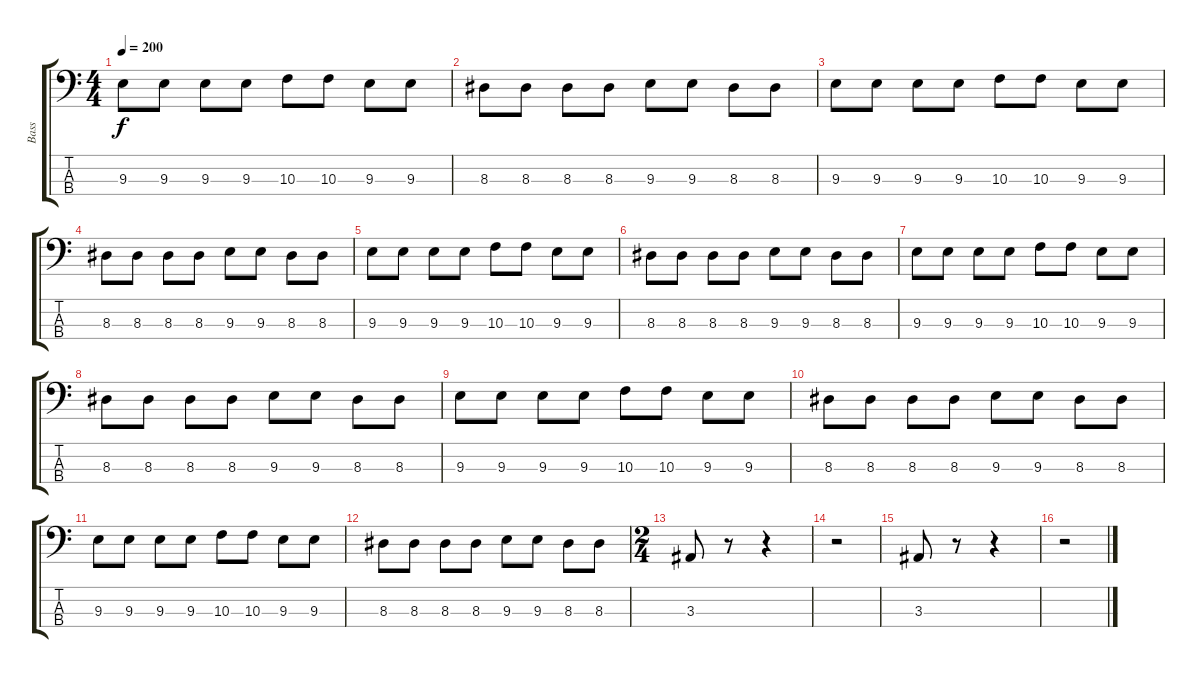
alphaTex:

\track ("Bass" "Bass") {instrument electricbasspick}
\staff {score tabs}
\tuning (F2 C2 G1 C1) {hide}
\ts (4 4)
\tempo 200
\clef f4
\ks c
9.3.8{dy f} 9.3.8 9.3.8 9.3.8 10.3.8 10.3.8 9.3.8 9.3.8 |
8.3.8 8.3.8 8.3.8 8.3.8 9.3.8 9.3.8 8.3.8 8.3.8 |
9.3.8 9.3.8 9.3.8 9.3.8 10.3.8 10.3.8 9.3.8 9.3.8 |
8.3.8 8.3.8 8.3.8 8.3.8 9.3.8 9.3.8 8.3.8 8.3.8 |
9.3.8 9.3.8 9.3.8 9.3.8 10.3.8 10.3.8 9.3.8 9.3.8 |
8.3.8 8.3.8 8.3.8 8.3.8 9.3.8 9.3.8 8.3.8 8.3.8 |
9.3.8 9.3.8 9.3.8 9.3.8 10.3.8 10.3.8 9.3.8 9.3.8 |
8.3.8 8.3.8 8.3.8 8.3.8 9.3.8 9.3.8 8.3.8 8.3.8 |
9.3.8 9.3.8 9.3.8 9.3.8 10.3.8 10.3.8 9.3.8 9.3.8 |
8.3.8 8.3.8 8.3.8 8.3.8 9.3.8 9.3.8 8.3.8 8.3.8 |
9.3.8 9.3.8 9.3.8 9.3.8 10.3.8 10.3.8 9.3.8 9.3.8 |
8.3.8 8.3.8 8.3.8 8.3.8 9.3.8 9.3.8 8.3.8 8.3.8 |
\ts (2 4)
3.3.8 r.8 r.4 |
r.2 |
3.3.8 r.8 r.4 |
r.2
